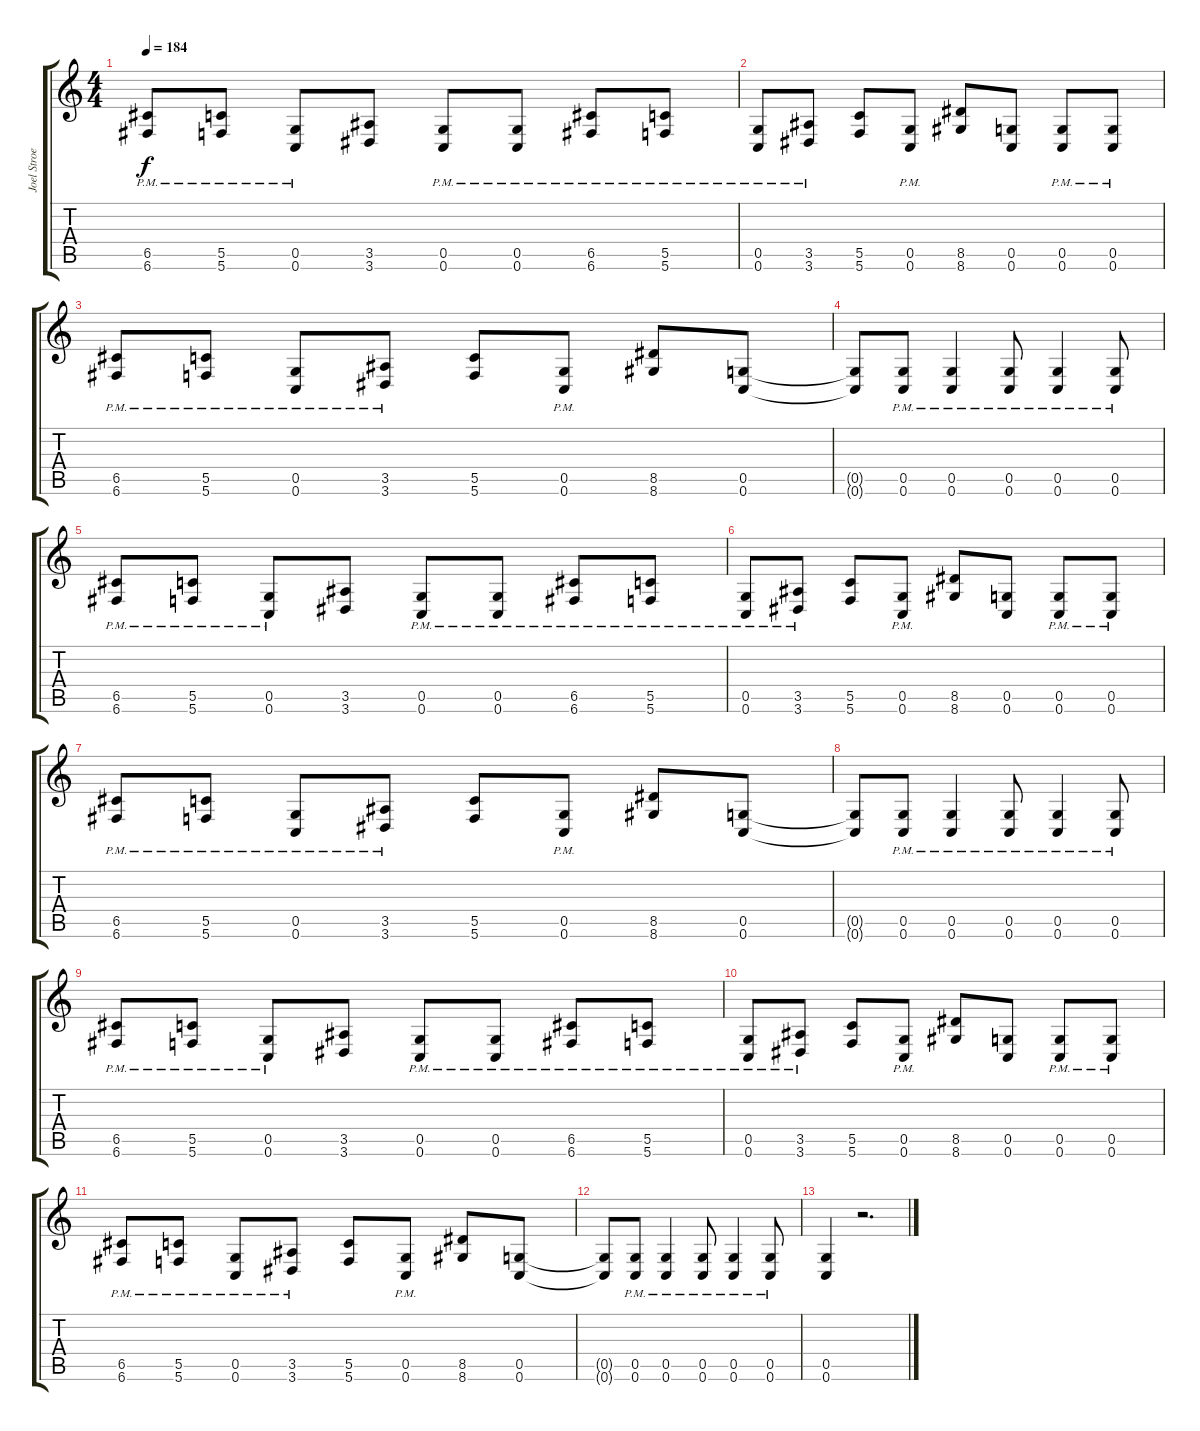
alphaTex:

\track ("Joel Stroetzel" "Joel Stroe") {instrument distortionguitar}
\staff {score tabs}
\tuning (D4 A3 F3 C3 G2 C2) {hide}
\ts (4 4)
\tempo 184
\clef g2
\ks c
(6.5{pm} 6.6{pm}).8{dy f} (5.5{pm} 5.6{pm}).8 (0.5{pm} 0.6{pm}).8 (3.5 3.6).8 (0.5{pm} 0.6{pm}).8 (0.5{pm} 0.6{pm}).8 (6.5{pm} 6.6{pm}).8 (5.5{pm} 5.6{pm}).8 |
(0.5{pm} 0.6{pm}).8 (3.5{pm} 3.6{pm}).8 (5.5 5.6).8 (0.5{pm} 0.6{pm}).8 (8.5 8.6).8 (0.5 0.6).8 (0.5{pm} 0.6{pm}).8 (0.5{pm} 0.6{pm}).8 |
(6.5{pm} 6.6{pm}).8 (5.5{pm} 5.6{pm}).8 (0.5{pm} 0.6{pm}).8 (3.5{pm} 3.6{pm}).8 (5.5 5.6).8 (0.5{pm} 0.6{pm}).8 (8.5 8.6).8 (0.5 0.6).8 |
(0.5{t} 0.6{t}).8 (0.5{pm} 0.6{pm}).8 (0.5{pm} 0.6{pm}).4 (0.5{pm} 0.6{pm}).8 (0.5{pm} 0.6{pm}).4 (0.5{pm} 0.6{pm}).8 |
(6.5{pm} 6.6{pm}).8 (5.5{pm} 5.6{pm}).8 (0.5{pm} 0.6{pm}).8 (3.5 3.6).8 (0.5{pm} 0.6{pm}).8 (0.5{pm} 0.6{pm}).8 (6.5{pm} 6.6{pm}).8 (5.5{pm} 5.6{pm}).8 |
(0.5{pm} 0.6{pm}).8 (3.5{pm} 3.6{pm}).8 (5.5 5.6).8 (0.5{pm} 0.6{pm}).8 (8.5 8.6).8 (0.5 0.6).8 (0.5{pm} 0.6{pm}).8 (0.5{pm} 0.6{pm}).8 |
(6.5{pm} 6.6{pm}).8 (5.5{pm} 5.6{pm}).8 (0.5{pm} 0.6{pm}).8 (3.5{pm} 3.6{pm}).8 (5.5 5.6).8 (0.5{pm} 0.6{pm}).8 (8.5 8.6).8 (0.5 0.6).8 |
(0.5{t} 0.6{t}).8 (0.5{pm} 0.6{pm}).8 (0.5{pm} 0.6{pm}).4 (0.5{pm} 0.6{pm}).8 (0.5{pm} 0.6{pm}).4 (0.5{pm} 0.6{pm}).8 |
(6.5{pm} 6.6{pm}).8 (5.5{pm} 5.6{pm}).8 (0.5{pm} 0.6{pm}).8 (3.5 3.6).8 (0.5{pm} 0.6{pm}).8 (0.5{pm} 0.6{pm}).8 (6.5{pm} 6.6{pm}).8 (5.5{pm} 5.6{pm}).8 |
(0.5{pm} 0.6{pm}).8 (3.5{pm} 3.6{pm}).8 (5.5 5.6).8 (0.5{pm} 0.6{pm}).8 (8.5 8.6).8 (0.5 0.6).8 (0.5{pm} 0.6{pm}).8 (0.5{pm} 0.6{pm}).8 |
(6.5{pm} 6.6{pm}).8 (5.5{pm} 5.6{pm}).8 (0.5{pm} 0.6{pm}).8 (3.5{pm} 3.6{pm}).8 (5.5 5.6).8 (0.5{pm} 0.6{pm}).8 (8.5 8.6).8 (0.5 0.6).8 |
(0.5{t} 0.6{t}).8 (0.5{pm} 0.6{pm}).8 (0.5{pm} 0.6{pm}).4 (0.5{pm} 0.6{pm}).8 (0.5{pm} 0.6{pm}).4 (0.5{pm} 0.6{pm}).8 |
(0.5 0.6).4 r.2{d}
